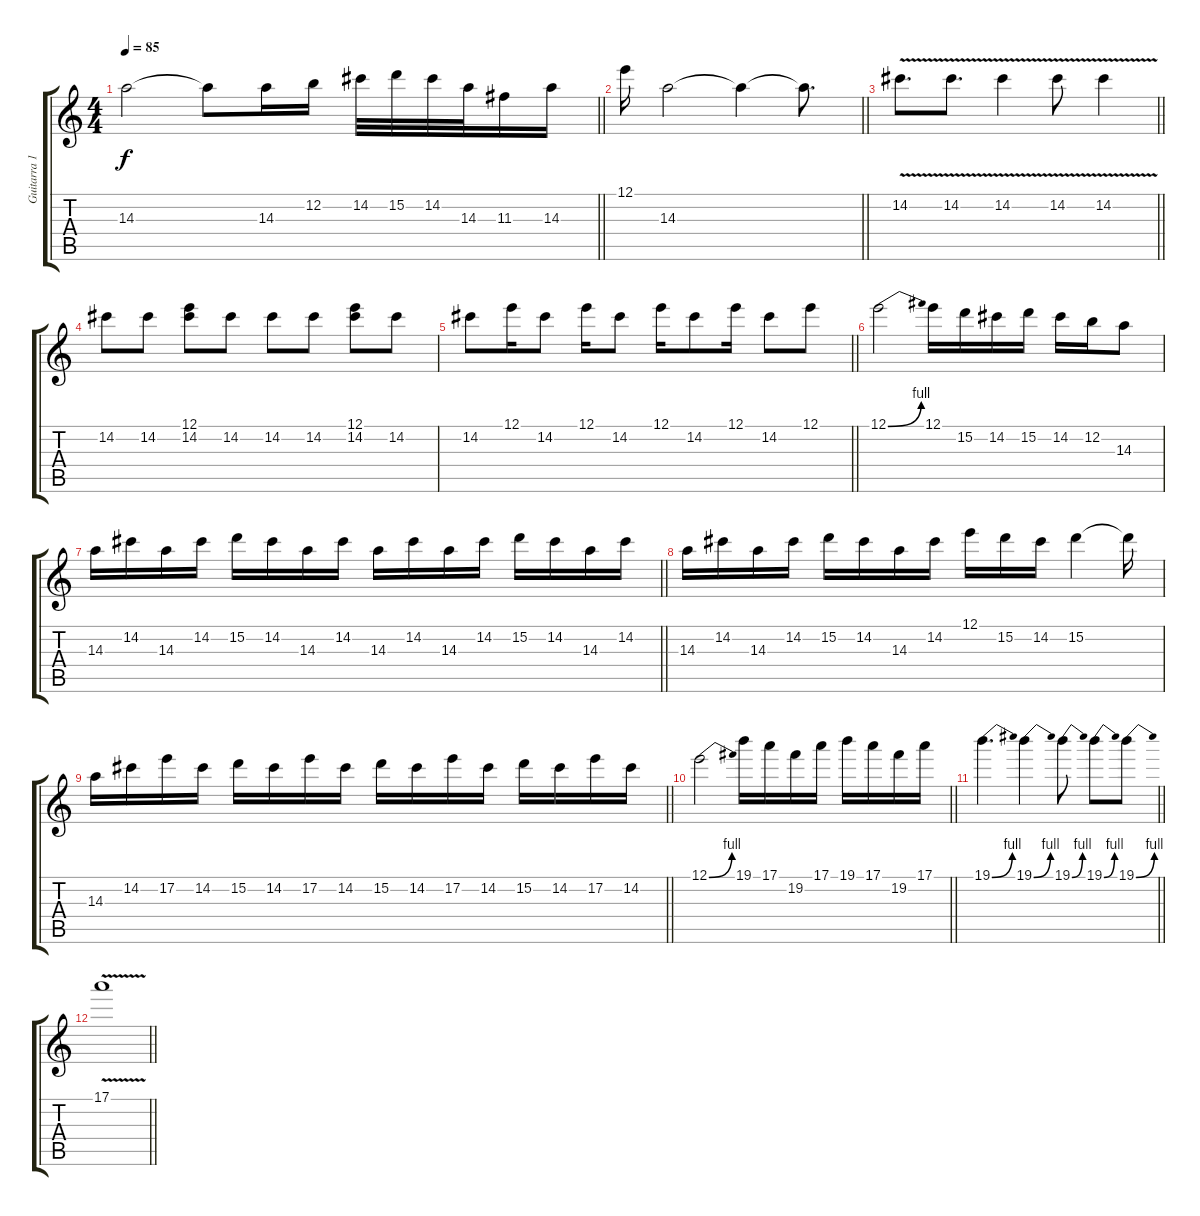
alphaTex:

\track ("Guitarra 1" "Guitarra 1") {instrument electricguitarclean}
\staff {score tabs}
\tuning (E4 B3 G3 D3 A2 E2) {hide}
\ts (4 4)
\tempo 85
\clef g2
\barLineRight lightlight
\ks c
14.3.2{dy f} 14.3{t}.8 14.3.16 12.2.16 14.2.32 15.2.32 14.2.32 14.3.32 11.3.16 14.3.16 |
\barLineRight lightlight
12.1.16 14.3.2 14.3{t}.4 14.3{t}.8{d} |
\barLineRight lightlight
14.2{v}.8{d} 14.2{v}.8{d} 14.2{v}.4 14.2{v}.8 14.2{v}.4 |
14.2.8 14.2.8 (12.1 14.2).8 14.2.8 14.2.8 14.2.8 (12.1 14.2).8 14.2.8 |
\barLineRight lightlight
14.2.8 12.1.16 14.2.8 12.1.16 14.2.8 12.1.16 14.2.8 12.1.16 14.2.8 12.1.8 |
12.1{be (bend 0 0 60 4)}.2 12.1.16 15.2.16 14.2.16 15.2.16 14.2.16 12.2.16 14.3.8 |
\barLineRight lightlight
14.3.16 14.2.16 14.3.16 14.2.16 15.2.16 14.2.16 14.3.16 14.2.16 14.3.16 14.2.16 14.3.16 14.2.16 15.2.16 14.2.16 14.3.16 14.2.16 |
14.3.16 14.2.16 14.3.16 14.2.16 15.2.16 14.2.16 14.3.16 14.2.16 12.1.16 15.2.16 14.2.16 15.2.4 15.2{t}.16 |
\barLineRight lightlight
14.3.16 14.2.16 17.2.16 14.2.16 15.2.16 14.2.16 17.2.16 14.2.16 15.2.16 14.2.16 17.2.16 14.2.16 15.2.16 14.2.16 17.2.16 14.2.16 |
\barLineRight lightlight
12.1{be (bend 0 0 60 4)}.2 19.1.16 17.1.16 19.2.16 17.1.16 19.1.16 17.1.16 19.2.16 17.1.16 |
\barLineRight lightlight
19.1{be (bend 0 0 60 4)}.4{d} 19.1{be (bend 0 0 60 4)}.4 19.1{be (bend 0 0 60 4)}.8 19.1{be (bend 0 0 60 4)}.8 19.1{be (bend 0 0 60 4)}.8 |
\barLineRight lightlight
17.1{v}.1
